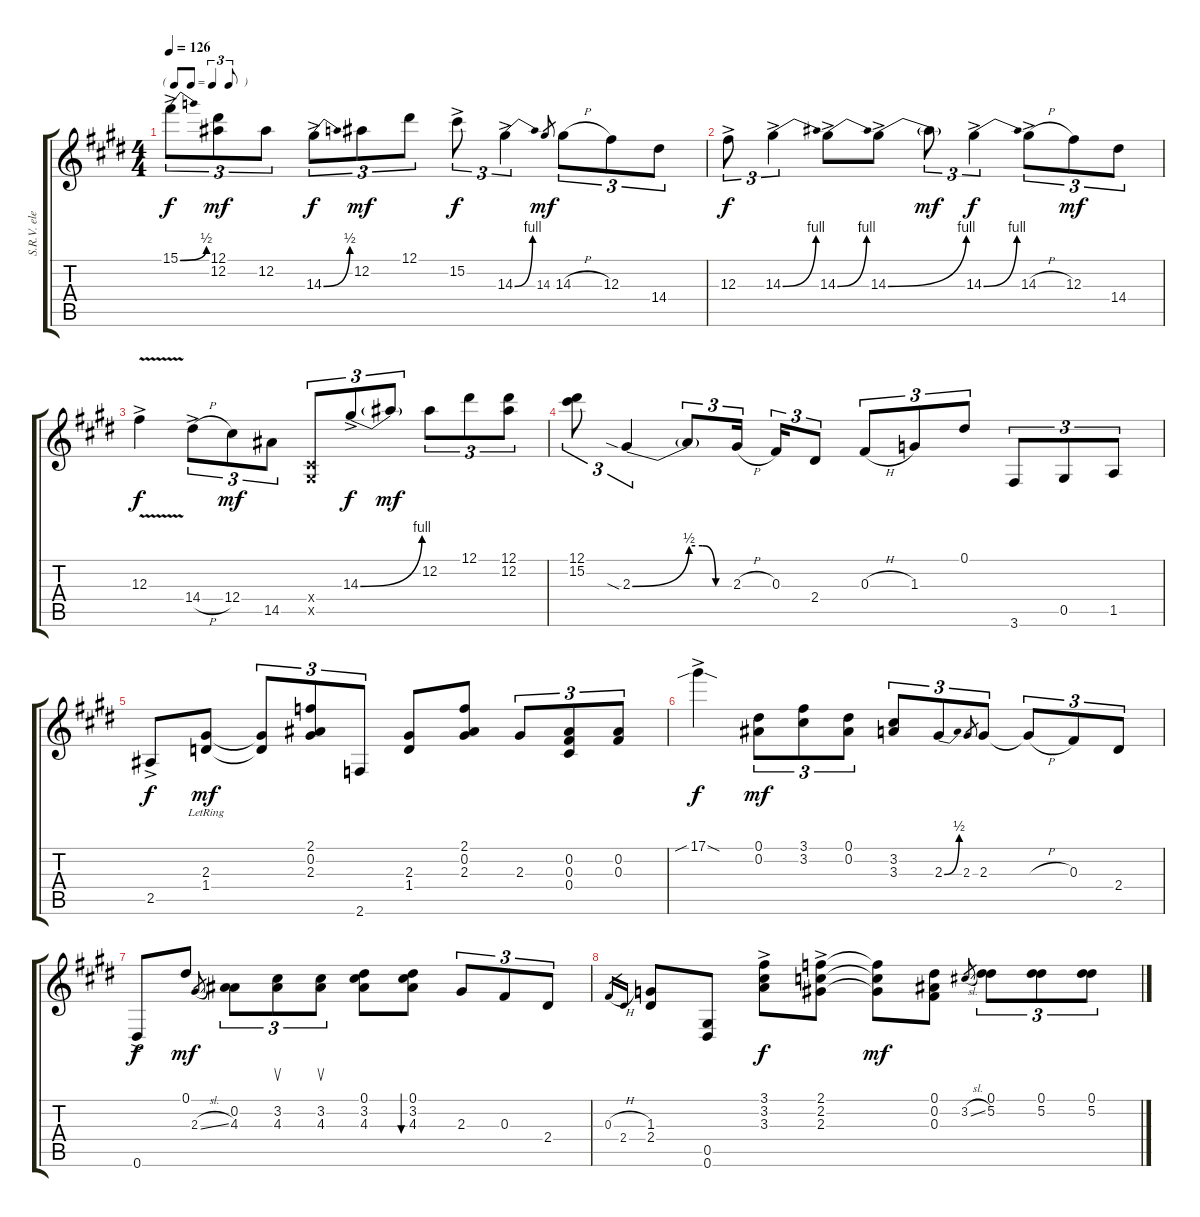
\track ("S.R.V. electric w/dist" "S.R.V. ele") {instrument distortionguitar}
\staff {score tabs}
\tuning (Eb4 Bb3 Gb3 Db3 Ab2 Eb2) {hide}
\ts (4 4)
\tf triplet8th
\tempo 126
\clef g2
\ks c#minor
15.1{be (bend 0 0 60 2) ac}.8{tu (3 2) dy f} (12.1 12.2).8{tu (3 2) dy mf} 12.2.8{tu (3 2)} 14.3{be (bend 0 0 60 2) ac}.8{tu (3 2) dy f} 12.2.8{tu (3 2) dy mf} 12.1.8{tu (3 2)} 15.2{ac}.8{tu (3 2) dy f} 14.3{be (bend 0 0 60 4) ac}.4{tu (3 2)} 14.3.8{gr dy mf} 14.3{h}.8{tu (3 2)} 12.3.8{tu (3 2)} 14.4.8{tu (3 2)} |
\ks e
12.3{ac}.8{tu (3 2) dy f} 14.3{be (bend 0 0 60 4) ac}.4{tu (3 2)} 14.3{be (bend 0 0 60 4) ac}.8 14.3{be (bend 0 0 60 4) ac}.8 14.3{t}.8{tu (3 2) dy mf} 14.3{be (bend 0 0 60 4) ac}.4{tu (3 2) dy f} 14.3{h ac}.8{tu (3 2)} 12.3.8{tu (3 2) dy mf} 14.4.8{tu (3 2)} |
\ks c#minor
12.3{v ac}.4{dy f} 14.4{h ac}.8{tu (3 2)} 12.4.8{tu (3 2) dy mf} 14.5.8{tu (3 2)} (0.4{x} 0.5{x}).8{tu (3 2)} 14.3{be (bend 0 0 60 4) ac}.8{tu (3 2) dy f} 14.3{t}.8{tu (3 2) dy mf} 12.2.8{tu (3 2)} 12.1.8{tu (3 2)} (12.1 12.2).8{tu (3 2)} |
(12.1 15.2).8{tu (3 2)} 2.3{be (bend 0 0 60 2) sia}.4{tu (3 2)} 2.3{be (custom 0 2 20 2 40 0 60 0) t}.8{tu (3 2)} 2.3{h}.16{tu (3 2) beam splitsecondary} 0.3.16{tu (3 2)} 2.4.8{tu (3 2)} 0.3{h}.8{tu (3 2)} 1.3.8{tu (3 2)} 0.1.8{tu (3 2)} 3.6.8{tu (3 2)} 0.5.8{tu (3 2)} 1.5.8{tu (3 2)} |
\ks e
2.5{ac}.8{dy f} (2.3{lr} 1.4{lr}).8{dy mf} (2.3{t} 1.4{t}).8{tu (3 2)} (2.1 0.2 2.3).8{tu (3 2)} 2.6.8{tu (3 2)} (2.3 1.4).8 (2.1 0.2 2.3).8 2.3.8{tu (3 2)} (0.2 0.3 0.4).8{tu (3 2)} (0.2 0.3).8{tu (3 2)} |
\ks c#minor
17.1{sib sod ac}.4{dy f} (0.1 0.2).8{tu (3 2) dy mf} (3.1 3.2).8{tu (3 2)} (0.1 0.2).8{tu (3 2)} (3.2 3.3).8{tu (3 2)} 2.3{be (bend 0 0 60 2)}.8{tu (3 2)} 2.3.8{gr} 2.3.8{tu (3 2)} 2.3{h t}.8{tu (3 2)} 0.3.8{tu (3 2)} 2.4.8{tu (3 2)} |
0.6{ac}.8{dy f} 0.1.8{dy mf} 2.3{sl}.8{gr} (0.2 4.3).8{tu (3 2)} (3.2 4.3).8{su tu (3 2)} (3.2 4.3).8{su tu (3 2)} (0.1 3.2 4.3).8 (0.1 3.2 4.3).8{bu 30} 2.3.8{tu (3 2)} 0.3.8{tu (3 2)} 2.4.8{tu (3 2)} |
\ks e
0.3{h}.16{gr} 2.4.16{gr} (1.3 2.4).8 (0.5 0.6).8 (3.1{ac} 3.2{ac} 3.3{ac}).8{dy f} (2.1{ac} 2.2{ac} 2.3{ac}).8 (2.1{t} 2.2{t} 2.3{t}).8{dy mf} (0.1 0.2 0.3).8 3.2{sl}.8{gr} (0.1 5.2).8{tu (3 2)} (0.1 5.2).8{tu (3 2)} (0.1 5.2).8{tu (3 2)}
